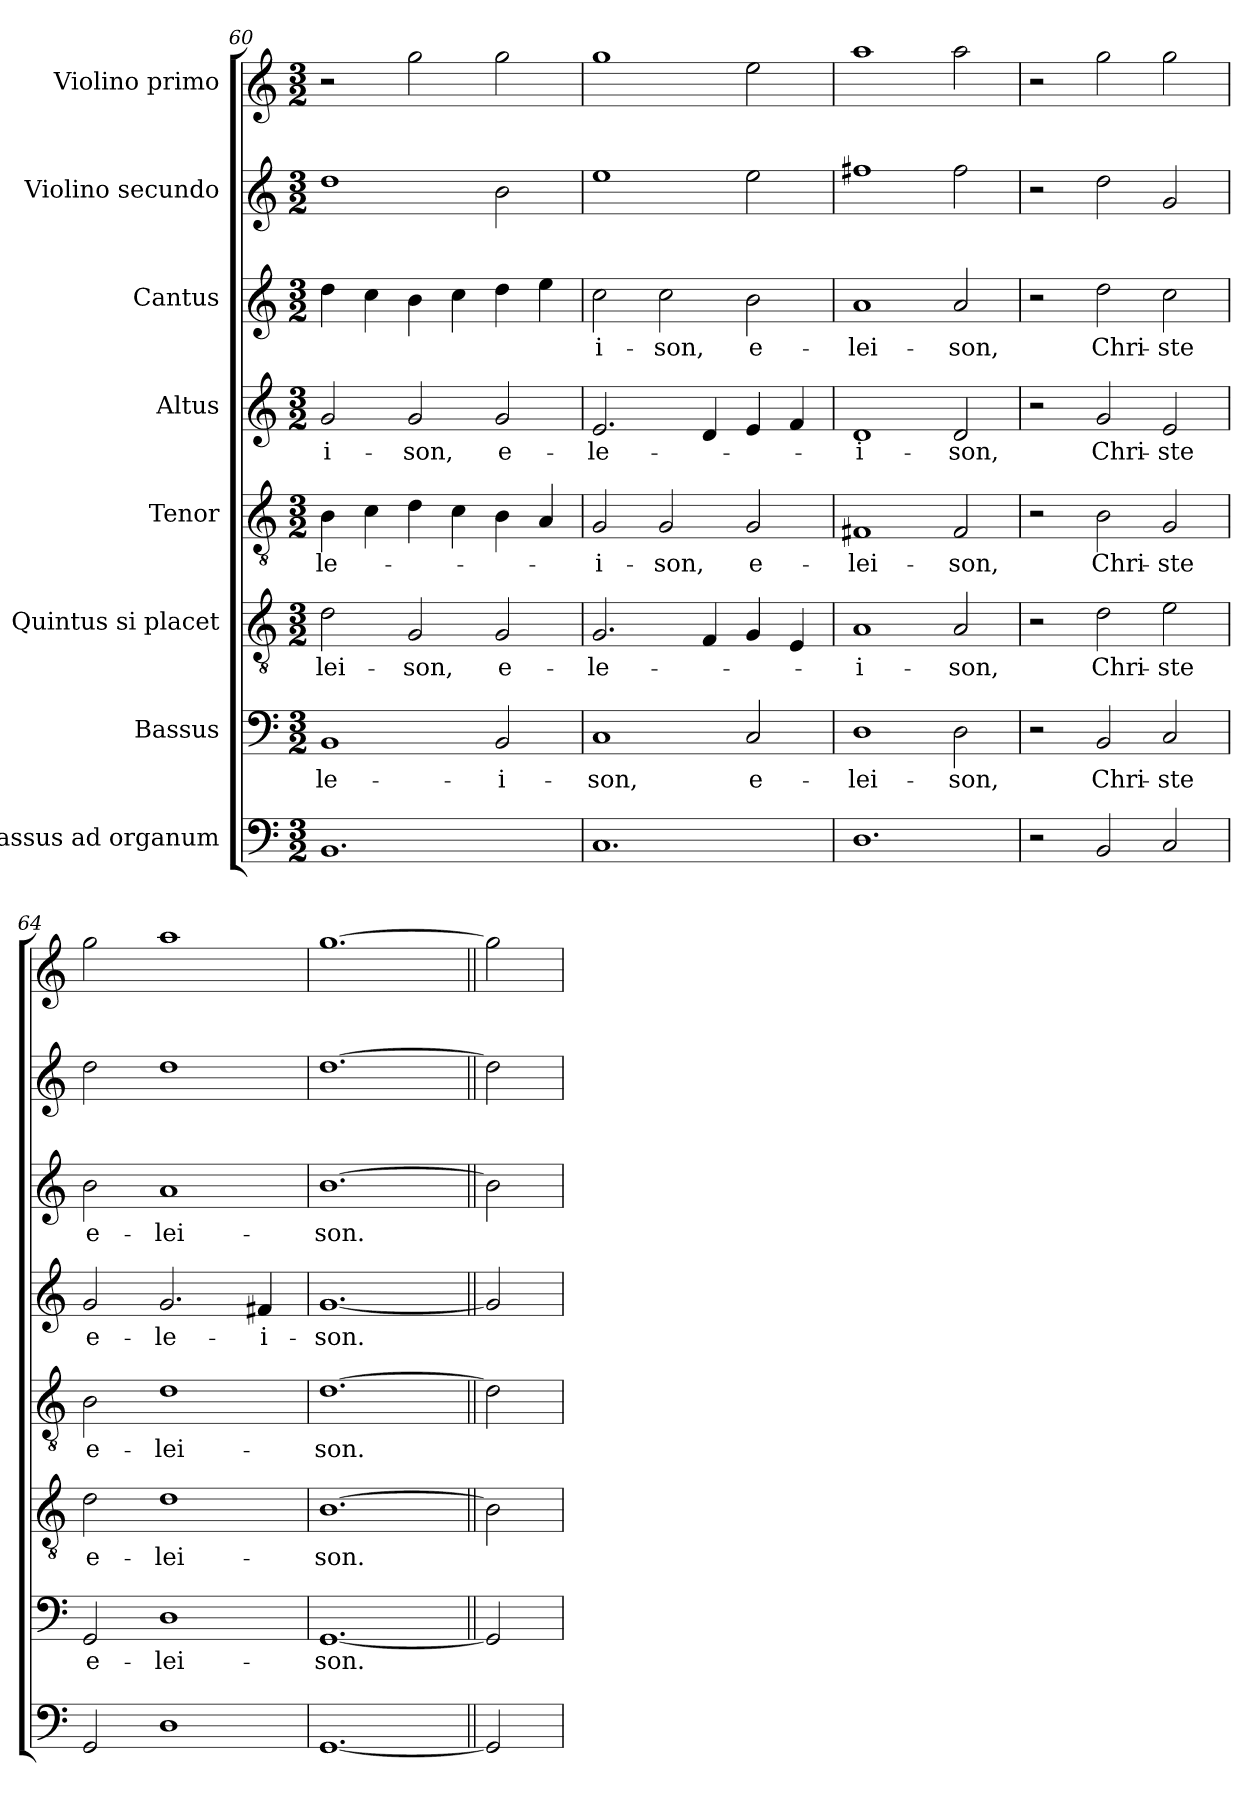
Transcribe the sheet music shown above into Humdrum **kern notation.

**kern	**kern	**text	**kern	**text	**kern	**text	**kern	**text	**kern	**text	**kern	**kern
*part8	*part7	*part7	*part6	*part6	*part5	*part5	*part4	*part4	*part3	*part3	*part2	*part1
*staff8	*staff7	*staff7	*staff6	*staff6	*staff5	*staff5	*staff4	*staff4	*staff3	*staff3	*staff2	*staff1
*I"Bassus ad organum	*I"Bassus	*	*I"Quintus si placet	*	*I"Tenor	*	*I"Altus	*	*I"Cantus	*	*I"Violino secundo	*I"Violino primo
*clefF4	*clefF4	*	*clefGv2	*	*clefGv2	*	*clefG2	*	*clefG2	*	*clefG2	*clefG2
*k[]	*k[]	*	*k[]	*	*k[]	*	*k[]	*	*k[]	*	*k[]	*k[]
*C:	*C:	*	*C:	*	*C:	*	*C:	*	*C:	*	*C:	*C:
*M3/2	*M3/2	*	*M3/2	*	*M3/2	*	*M3/2	*	*M3/2	*	*M3/2	*M3/2
=60	=60	=60	=60	=60	=60	=60	=60	=60	=60	=60	=60	=60
!	!	!LO:LY:b	!	!LO:LY:b	!	!LO:LY:b	!	!LO:LY:b	!	!	!	!
1.BB	1BB	-le-	2d\	-lei-	4B\	-le-	2g/	-i-	4dd\	.	1dd	2r
.	.	.	.	.	4c\	.	.	.	4cc\	.	.	.
!	!	!	!	!LO:LY:b	!	!	!	!LO:LY:b	!	!	!	!
.	.	.	2G/	-son,	4d\	.	2g/	-son,	4b\	.	.	2gg\
.	.	.	.	.	4c\	.	.	.	4cc\	.	.	.
!	!	!LO:LY:b	!	!LO:LY:b	!	!	!	!LO:LY:b	!	!	!	!
.	2BB/	-i-	2G/	e-	4B\	.	2g/	e-	4dd\	.	2b\	2gg\
.	.	.	.	.	4A/	.	.	.	4ee\	.	.	.
=61	=61	=61	=61	=61	=61	=61	=61	=61	=61	=61	=61	=61
!	!	!LO:LY:b	!	!LO:LY:b	!	!LO:LY:b	!	!LO:LY:b	!	!LO:LY:b	!	!
1.C	1C	-son,	2.G/	-le-	2G/	-i-	2.e/	-le-	2cc\	-i-	1ee	1gg
!	!	!	!	!	!	!LO:LY:b	!	!	!	!LO:LY:b	!	!
.	.	.	.	.	2G/	-son,	.	.	2cc\	-son,	.	.
.	.	.	4F/	.	.	.	4d/	.	.	.	.	.
!	!	!LO:LY:b	!	!	!	!LO:LY:b	!	!	!	!LO:LY:b	!	!
.	2C/	e-	4G/	.	2G/	e-	4e/	.	2b\	e-	2ee\	2ee\
.	.	.	4E/	.	.	.	4f/	.	.	.	.	.
=62	=62	=62	=62	=62	=62	=62	=62	=62	=62	=62	=62	=62
!	!	!LO:LY:b	!	!LO:LY:b	!	!LO:LY:b	!	!LO:LY:b	!	!LO:LY:b	!	!
1.D	1D	-lei-	1A	-i-	1F#X	-lei-	1d	-i-	1a	-lei-	1ff#X	1aa
!	!	!LO:LY:b	!	!LO:LY:b	!	!LO:LY:b	!	!LO:LY:b	!	!LO:LY:b	!	!
.	2D\	-son,	2A/	-son,	2F#/	-son,	2d/	-son,	2a/	-son,	2ff#\	2aa\
=63	=63	=63	=63	=63	=63	=63	=63	=63	=63	=63	=63	=63
2r	2r	.	2r	.	2r	.	2r	.	2r	.	2r	2r
!	!	!LO:LY:b	!	!LO:LY:b	!	!LO:LY:b	!	!LO:LY:b	!	!LO:LY:b	!	!
2BB/	2BB/	Chri-	2d\	Chri-	2B\	Chri-	2g/	Chri-	2dd\	Chri-	2dd\	2gg\
!	!	!LO:LY:b	!	!LO:LY:b	!	!LO:LY:b	!	!LO:LY:b	!	!LO:LY:b	!	!
2C/	2C/	-ste	2e\	-ste	2G/	-ste	2e/	-ste	2cc\	-ste	2g/	2gg\
=64	=64	=64	=64	=64	=64	=64	=64	=64	=64	=64	=64	=64
!	!	!LO:LY:b	!	!LO:LY:b	!	!LO:LY:b	!	!LO:LY:b	!	!LO:LY:b	!	!
2GG/	2GG/	e-	2d\	e-	2B\	e-	2g/	e-	2b\	e-	2dd\	2gg\
!	!	!LO:LY:b	!	!LO:LY:b	!	!LO:LY:b	!	!LO:LY:b	!	!LO:LY:b	!	!
1D	1D	-lei-	1d	-lei-	1d	-lei-	2.g/	-le-	1a	-lei-	1dd	1aa
!	!	!	!	!	!	!	!	!LO:LY:b	!	!	!	!
.	.	.	.	.	.	.	4f#X/	-i-	.	.	.	.
=65	=65	=65	=65	=65	=65	=65	=65	=65	=65	=65	=65	=65
!	!	!LO:LY:b	!	!LO:LY:b	!	!LO:LY:b	!	!LO:LY:b	!	!LO:LY:b	!	!
[1.GG	[1.GG	-son.	[1.B	-son.	[1.d	-son.	[1.g	-son.	[1.b	-son.	[1.dd	[1.gg
=66||	=66||	=66||	=66||	=66||	=66||	=66||	=66||	=66||	=66||	=66||	=66||	=66||
2GG]	2GG]	.	2B]	.	2d]	.	2g]	.	2b]	.	2dd]	2gg]
=	=	=	=	=	=	=	=	=	=	=	=	=
*-	*-	*-	*-	*-	*-	*-	*-	*-	*-	*-	*-	*-
